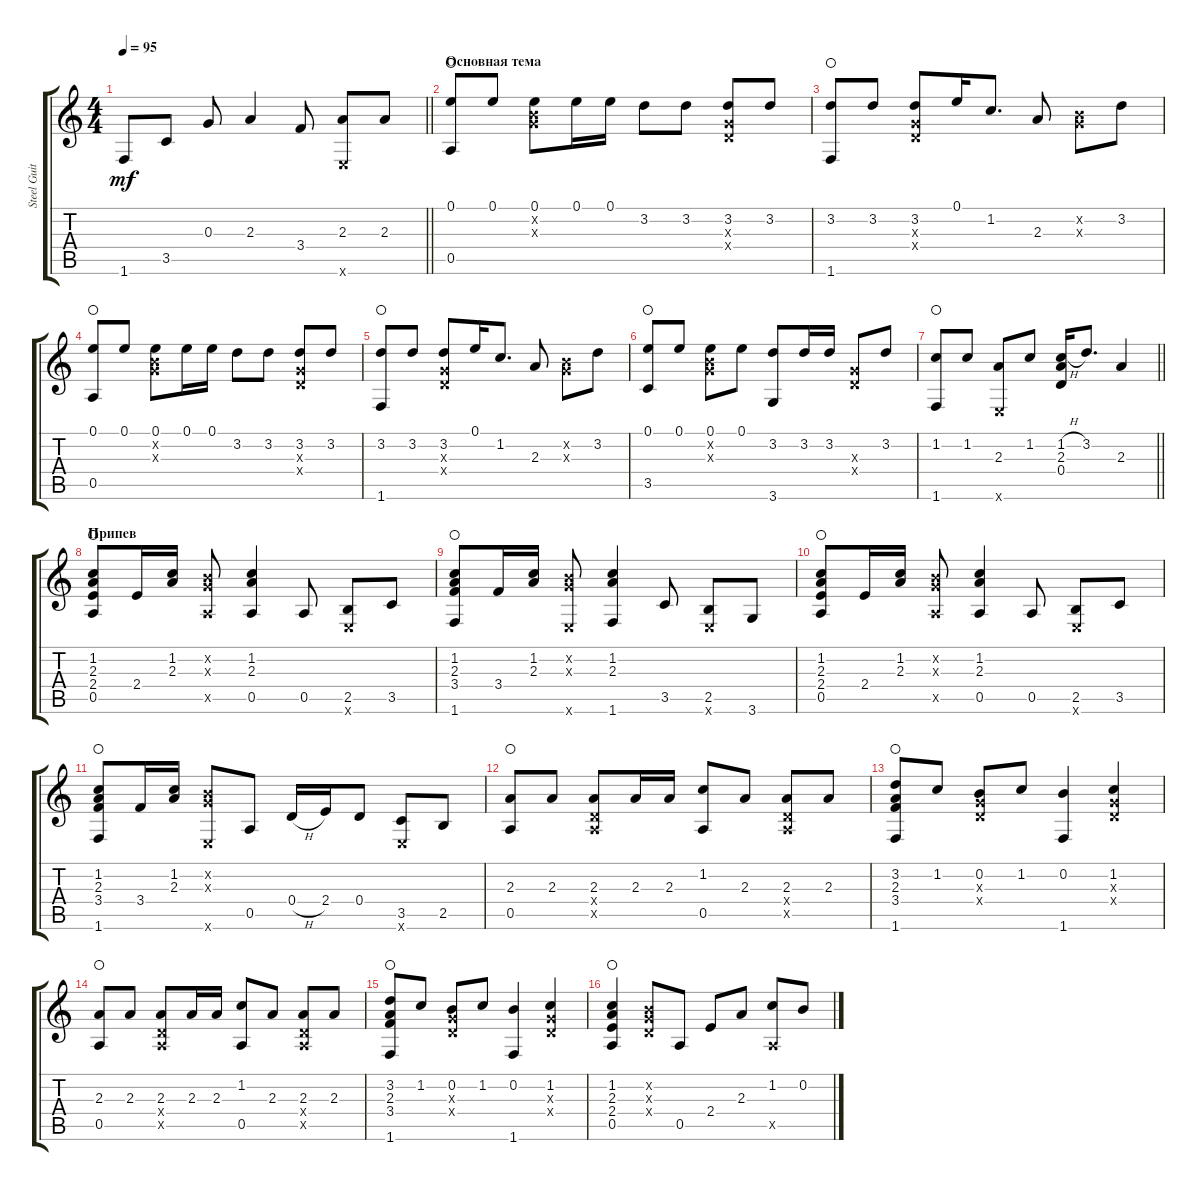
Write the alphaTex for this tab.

\track ("Steel Guitar" "Steel Guit") {instrument acousticguitarsteel}
\staff {score tabs}
\tuning (E4 B3 G3 D3 A2 E2) {hide}
\ts (4 4)
\tempo 95
\clef g2
\barLineRight lightlight
\ks c
1.6.8{dy mf} 3.5.8 0.3.8 2.3.4 3.4.8 (2.3 0.6{x}).8 2.3.8 |
\section ("" "Основная тема")
(0.1 0.5).8{waho} 0.1.8 (0.1 0.2{x} 0.3{x}).8 0.1.16 0.1.16 3.2.8 3.2.8 (3.2 0.3{x} 0.4{x}).8 3.2.8 |
(3.2 1.6).8{waho} 3.2.8 (3.2 0.3{x} 0.4{x}).8 0.1.16 1.2.8{d} 2.3.8 (0.2{x} 0.3{x}).8 3.2.8 |
(0.1 0.5).8{waho} 0.1.8 (0.1 0.2{x} 0.3{x}).8 0.1.16 0.1.16 3.2.8 3.2.8 (3.2 0.3{x} 0.4{x}).8 3.2.8 |
(3.2 1.6).8{waho} 3.2.8 (3.2 0.3{x} 0.4{x}).8 0.1.16 1.2.8{d} 2.3.8 (0.2{x} 0.3{x}).8 3.2.8 |
(0.1 3.5).8{waho} 0.1.8 (0.1 0.2{x} 0.3{x}).8 0.1.8 (3.2 3.6).8 3.2.16 3.2.16 (0.3{x} 0.4{x}).8 3.2.8 |
\barLineRight lightlight
(1.2 1.6).8{waho} 1.2.8 (2.3 0.6{x}).8 1.2.8 (1.2{h} 2.3 0.4).16 3.2.8{d} 2.3.4 |
\section ("" "Припев")
(1.2 2.3 2.4 0.5).8{waho} 2.4.16 (1.2 2.3).16 (0.2{x} 0.3{x} 0.5{x}).8 (1.2 2.3 0.5).4 0.5.8 (2.5 0.6{x}).8 3.5.8 |
(1.2 2.3 3.4 1.6).8{waho} 3.4.16 (1.2 2.3).16 (0.2{x} 0.3{x} 0.6{x}).8 (1.2 2.3 1.6).4 3.5.8 (2.5 0.6{x}).8 3.6.8 |
(1.2 2.3 2.4 0.5).8{waho} 2.4.16 (1.2 2.3).16 (0.2{x} 0.3{x} 0.5{x}).8 (1.2 2.3 0.5).4 0.5.8 (2.5 0.6{x}).8 3.5.8 |
(1.2 2.3 3.4 1.6).8{waho} 3.4.16 (1.2 2.3).16 (0.2{x} 0.3{x} 0.6{x}).8 0.5.8 0.4{h}.16 2.4.16 0.4.8 (3.5 0.6{x}).8 2.5.8 |
(2.3 0.5).8{waho} 2.3.8 (2.3 0.4{x} 0.5{x}).8 2.3.16 2.3.16 (1.2 0.5).8 2.3.8 (2.3 0.4{x} 0.5{x}).8 2.3.8 |
(3.2 2.3 3.4 1.6).8{waho} 1.2.8 (0.2 0.3{x} 0.4{x}).8 1.2.8 (0.2 1.6).4 (1.2 0.3{x} 0.4{x}).4 |
(2.3 0.5).8{waho} 2.3.8 (2.3 0.4{x} 0.5{x}).8 2.3.16 2.3.16 (1.2 0.5).8 2.3.8 (2.3 0.4{x} 0.5{x}).8 2.3.8 |
(3.2 2.3 3.4 1.6).8{waho} 1.2.8 (0.2 0.3{x} 0.4{x}).8 1.2.8 (0.2 1.6).4 (1.2 0.3{x} 0.4{x}).4 |
(1.2 2.3 2.4 0.5).4{waho} (0.2{x} 0.3{x} 0.4{x}).8 0.5.8 2.4.8 2.3.8 (1.2 0.5{x}).8 0.2.8
